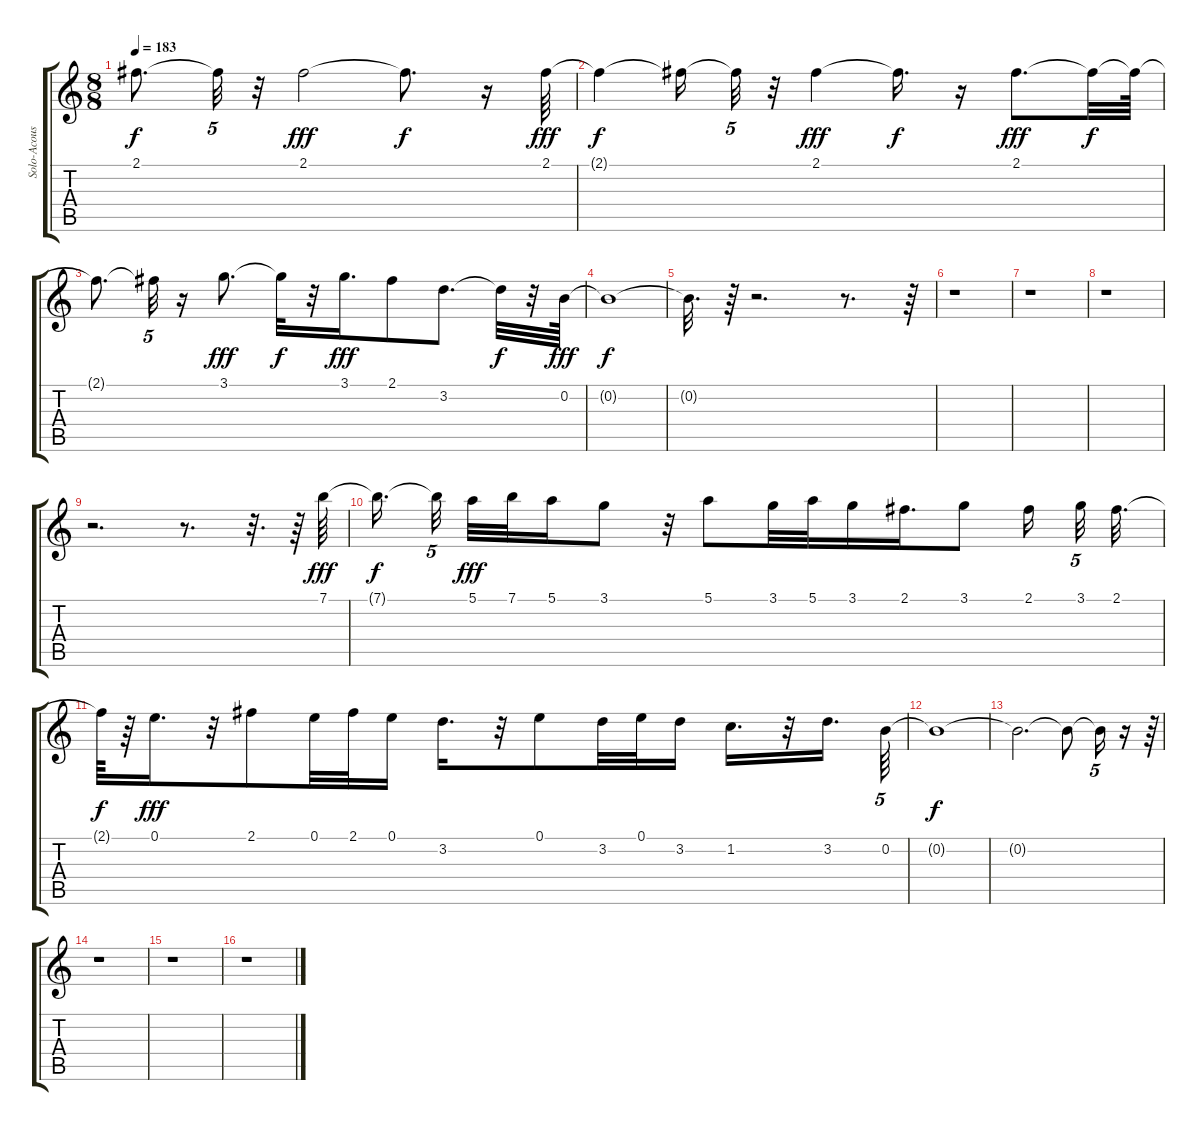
\track ("Solo-Acoustic2" "Solo-Acous") {instrument acousticguitarnylon}
\staff {score tabs}
\tuning (E4 B3 G3 D3 A2 E2) {hide}
\ts (8 8)
\tempo 183
\clef g2
\ks c
2.1{t}.8{d dy f} 2.1{t}.32{tu (5 4)} r.32 2.1.2{dy fff} 2.1{t}.8{d dy f} r.16 2.1.64{dy fff} |
2.1{t}.4{dy f} 2.1{t}.16 2.1{t}.32{tu (5 4)} r.32 2.1.4{dy fff} 2.1{t}.16{d dy f} r.16 2.1.8{d dy fff} 2.1{t}.32{dy f} 2.1{t}.64 |
2.1{t}.8{d} 2.1{t}.32{tu (5 4)} r.16 3.1.8{d dy fff} 3.1{t}.32{dy f} r.32 3.1.16{d dy fff} 2.1.8 3.2.8{d} 3.2{t}.32{dy f} r.32 0.2.64{dy fff} |
0.2{t}.1{dy f} |
0.2{t}.32{d} r.64 r.2{d} r.8{d} r.64 |
r.1 |
r.1 |
r.1 |
r.2{d} r.8{d} r.32{d} r.64 7.1.64{dy fff} |
7.1{t}.16{d dy f beam splitsecondary} 7.1{t}.32{tu (5 4)} 5.1.32{dy fff} 7.1.32 5.1.16 3.1.8 r.32 5.1.8 3.1.32 5.1.32 3.1.16 2.1.16{d} 3.1.8 2.1.16 3.1.32{tu (5 4)} 2.1.32{d} |
2.1{t}.64{dy f} r.64 0.1.16{d dy fff} r.32 2.1.8 0.1.32 2.1.32 0.1.16 3.2.16{d} r.32 0.1.8 3.2.32 0.1.32 3.2.16 1.2.16{d} r.32 3.2.16{d} 0.2.64{tu (5 4)} |
0.2{t}.1{dy f} |
0.2{t}.2{d} 0.2{t}.8 0.2{t}.16{tu (5 4)} r.16 r.64{tu (5 4)} |
r.1 |
r.1 |
r.1
